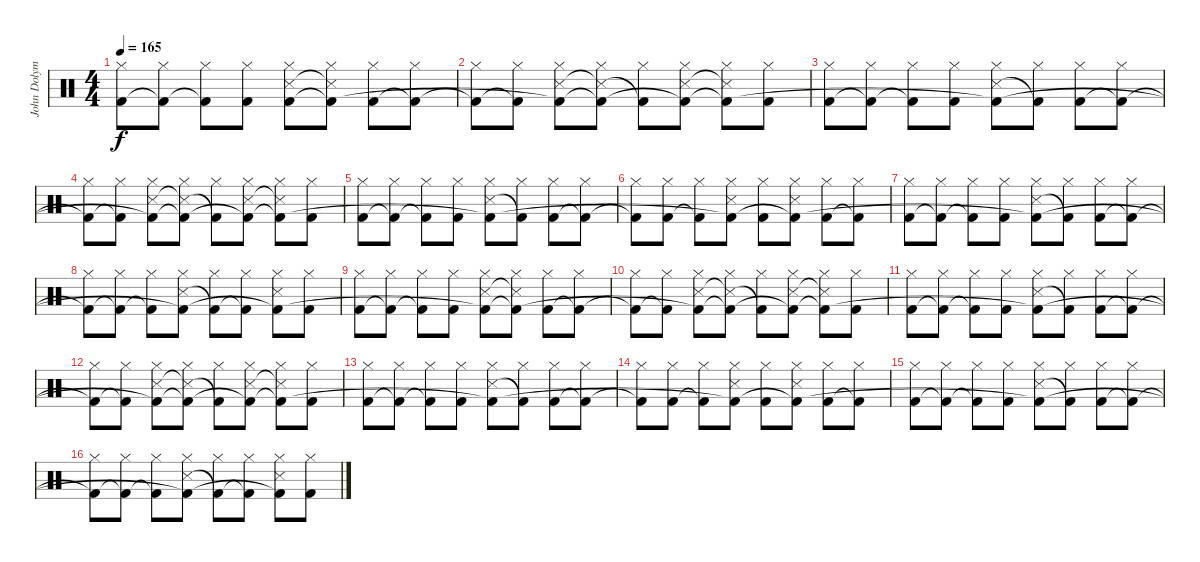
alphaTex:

\track ("John Dolyman" "John Dolym") {instrument percussion}
\staff {score}
\articulation defaults
\ts (4 4)
\tempo 165
\clef neutral
\ks c
("Hi-Hat (closed)" "Kick (hit) 2").8{dy f} ("Hi-Hat (closed)" "Kick (hit) 2"{t}).8 ("Hi-Hat (closed)" "Kick (hit) 2"{t}).8 ("Hi-Hat (closed)" "Kick (hit) 2").8 ("Hi-Hat (closed)" "Snare (side stick) 3" "Kick (hit) 2"{t}).8 ("Hi-Hat (closed)" "Snare (side stick) 3"{t} "Kick (hit) 2"{t}).8 ("Hi-Hat (closed)" "Kick (hit) 2").8 ("Hi-Hat (closed)" "Kick (hit) 2"{t}).8 |
("Hi-Hat (closed)" "Kick (hit) 2"{t}).8 ("Hi-Hat (closed)" "Kick (hit) 2"{t}).8 ("Hi-Hat (closed)" "Snare (side stick) 3" "Kick (hit) 2"{t}).8 ("Hi-Hat (closed)" "Snare (side stick) 3"{t} "Kick (hit) 2"{t}).8 ("Hi-Hat (closed)" "Kick (hit) 2"{t}).8 ("Hi-Hat (closed)" "Snare (side stick) 3" "Kick (hit) 2"{t}).8 ("Hi-Hat (closed)" "Snare (side stick) 3"{t} "Kick (hit) 2"{t}).8 ("Hi-Hat (closed)" "Kick (hit) 2").8 |
("Hi-Hat (closed)" "Kick (hit) 2").8 ("Hi-Hat (closed)" "Kick (hit) 2"{t}).8 ("Hi-Hat (closed)" "Kick (hit) 2"{t}).8 ("Hi-Hat (closed)" "Kick (hit) 2").8 ("Hi-Hat (closed)" "Snare (side stick) 3" "Kick (hit) 2"{t}).8 ("Hi-Hat (closed)" "Kick (hit) 2"{t}).8 ("Hi-Hat (closed)" "Kick (hit) 2").8 ("Hi-Hat (closed)" "Kick (hit) 2"{t}).8 |
("Hi-Hat (closed)" "Kick (hit) 2"{t}).8 ("Hi-Hat (closed)" "Kick (hit) 2"{t}).8 ("Hi-Hat (closed)" "Snare (side stick) 3" "Kick (hit) 2"{t}).8 ("Hi-Hat (closed)" "Snare (side stick) 3"{t} "Kick (hit) 2"{t}).8 ("Hi-Hat (closed)" "Kick (hit) 2"{t}).8 ("Hi-Hat (closed)" "Snare (side stick) 3" "Kick (hit) 2"{t}).8 ("Hi-Hat (closed)" "Snare (side stick) 3"{t} "Kick (hit) 2"{t}).8 ("Hi-Hat (closed)" "Kick (hit) 2").8 |
("Hi-Hat (closed)" "Kick (hit) 2").8 ("Hi-Hat (closed)" "Kick (hit) 2"{t}).8 ("Hi-Hat (closed)" "Kick (hit) 2"{t}).8 ("Hi-Hat (closed)" "Kick (hit) 2").8 ("Hi-Hat (closed)" "Snare (side stick) 3" "Kick (hit) 2"{t}).8 ("Hi-Hat (closed)" "Kick (hit) 2"{t}).8 ("Hi-Hat (closed)" "Kick (hit) 2").8 ("Hi-Hat (closed)" "Kick (hit) 2"{t}).8 |
("Hi-Hat (closed)" "Kick (hit) 2"{t}).8 ("Hi-Hat (closed)" "Kick (hit) 2").8 ("Hi-Hat (closed)" "Kick (hit) 2"{t}).8 ("Hi-Hat (closed)" "Snare (side stick) 3" "Kick (hit) 2"{t}).8 ("Hi-Hat (closed)" "Kick (hit) 2").8 ("Hi-Hat (closed)" "Snare (side stick) 3" "Kick (hit) 2"{t}).8 ("Hi-Hat (closed)" "Kick (hit) 2").8 ("Hi-Hat (closed)" "Kick (hit) 2"{t}).8 |
("Hi-Hat (closed)" "Kick (hit) 2").8 ("Hi-Hat (closed)" "Kick (hit) 2"{t}).8 ("Hi-Hat (closed)" "Kick (hit) 2"{t}).8 ("Hi-Hat (closed)" "Kick (hit) 2").8 ("Hi-Hat (closed)" "Snare (side stick) 3" "Kick (hit) 2"{t}).8 ("Hi-Hat (closed)" "Kick (hit) 2"{t}).8 ("Hi-Hat (closed)" "Kick (hit) 2").8 ("Hi-Hat (closed)" "Kick (hit) 2"{t}).8 |
("Hi-Hat (closed)" "Kick (hit) 2"{t}).8 ("Hi-Hat (closed)" "Kick (hit) 2"{t}).8 ("Hi-Hat (closed)" "Kick (hit) 2"{t}).8 ("Hi-Hat (closed)" "Snare (side stick) 3" "Kick (hit) 2"{t}).8 ("Hi-Hat (closed)" "Kick (hit) 2"{t}).8 ("Hi-Hat (closed)" "Kick (hit) 2"{t}).8 ("Hi-Hat (closed)" "Snare (side stick) 3" "Kick (hit) 2"{t}).8 ("Hi-Hat (closed)" "Kick (hit) 2").8 |
("Hi-Hat (closed)" "Kick (hit) 2").8 ("Hi-Hat (closed)" "Kick (hit) 2"{t}).8 ("Hi-Hat (closed)" "Kick (hit) 2"{t}).8 ("Hi-Hat (closed)" "Kick (hit) 2").8 ("Hi-Hat (closed)" "Snare (side stick) 3" "Kick (hit) 2"{t}).8 ("Hi-Hat (closed)" "Snare (side stick) 3"{t} "Kick (hit) 2"{t}).8 ("Hi-Hat (closed)" "Kick (hit) 2").8 ("Hi-Hat (closed)" "Kick (hit) 2"{t}).8 |
("Hi-Hat (closed)" "Kick (hit) 2"{t}).8 ("Hi-Hat (closed)" "Kick (hit) 2"{t}).8 ("Hi-Hat (closed)" "Snare (side stick) 3" "Kick (hit) 2"{t}).8 ("Hi-Hat (closed)" "Snare (side stick) 3"{t} "Kick (hit) 2"{t}).8 ("Hi-Hat (closed)" "Kick (hit) 2"{t}).8 ("Hi-Hat (closed)" "Snare (side stick) 3" "Kick (hit) 2"{t}).8 ("Hi-Hat (closed)" "Snare (side stick) 3"{t} "Kick (hit) 2"{t}).8 ("Hi-Hat (closed)" "Kick (hit) 2").8 |
("Hi-Hat (closed)" "Kick (hit) 2").8 ("Hi-Hat (closed)" "Kick (hit) 2"{t}).8 ("Hi-Hat (closed)" "Kick (hit) 2"{t}).8 ("Hi-Hat (closed)" "Kick (hit) 2").8 ("Hi-Hat (closed)" "Snare (side stick) 3" "Kick (hit) 2"{t}).8 ("Hi-Hat (closed)" "Kick (hit) 2"{t}).8 ("Hi-Hat (closed)" "Kick (hit) 2").8 ("Hi-Hat (closed)" "Kick (hit) 2"{t}).8 |
("Hi-Hat (closed)" "Kick (hit) 2"{t}).8 ("Hi-Hat (closed)" "Kick (hit) 2"{t}).8 ("Hi-Hat (closed)" "Snare (side stick) 3" "Kick (hit) 2"{t}).8 ("Hi-Hat (closed)" "Snare (side stick) 3"{t} "Kick (hit) 2"{t}).8 ("Hi-Hat (closed)" "Kick (hit) 2"{t}).8 ("Hi-Hat (closed)" "Snare (side stick) 3" "Kick (hit) 2"{t}).8 ("Hi-Hat (closed)" "Snare (side stick) 3"{t} "Kick (hit) 2"{t}).8 ("Hi-Hat (closed)" "Kick (hit) 2").8 |
("Hi-Hat (closed)" "Kick (hit) 2").8 ("Hi-Hat (closed)" "Kick (hit) 2"{t}).8 ("Hi-Hat (closed)" "Kick (hit) 2"{t}).8 ("Hi-Hat (closed)" "Kick (hit) 2").8 ("Hi-Hat (closed)" "Snare (side stick) 3" "Kick (hit) 2"{t}).8 ("Hi-Hat (closed)" "Kick (hit) 2"{t}).8 ("Hi-Hat (closed)" "Kick (hit) 2").8 ("Hi-Hat (closed)" "Kick (hit) 2"{t}).8 |
("Hi-Hat (closed)" "Kick (hit) 2"{t}).8 ("Hi-Hat (closed)" "Kick (hit) 2").8 ("Hi-Hat (closed)" "Kick (hit) 2"{t}).8 ("Hi-Hat (closed)" "Snare (side stick) 3" "Kick (hit) 2"{t}).8 ("Hi-Hat (closed)" "Kick (hit) 2").8 ("Hi-Hat (closed)" "Snare (side stick) 3" "Kick (hit) 2"{t}).8 ("Hi-Hat (closed)" "Kick (hit) 2").8 ("Hi-Hat (closed)" "Kick (hit) 2"{t}).8 |
("Hi-Hat (closed)" "Kick (hit) 2").8 ("Hi-Hat (closed)" "Kick (hit) 2"{t}).8 ("Hi-Hat (closed)" "Kick (hit) 2"{t}).8 ("Hi-Hat (closed)" "Kick (hit) 2").8 ("Hi-Hat (closed)" "Snare (side stick) 3" "Kick (hit) 2"{t}).8 ("Hi-Hat (closed)" "Kick (hit) 2"{t}).8 ("Hi-Hat (closed)" "Kick (hit) 2").8 ("Hi-Hat (closed)" "Kick (hit) 2"{t}).8 |
("Hi-Hat (closed)" "Kick (hit) 2"{t}).8 ("Hi-Hat (closed)" "Kick (hit) 2"{t}).8 ("Hi-Hat (closed)" "Kick (hit) 2"{t}).8 ("Hi-Hat (closed)" "Snare (side stick) 3" "Kick (hit) 2"{t}).8 ("Hi-Hat (closed)" "Kick (hit) 2"{t}).8 ("Hi-Hat (closed)" "Kick (hit) 2"{t}).8 ("Hi-Hat (closed)" "Snare (side stick) 3" "Kick (hit) 2"{t}).8 ("Hi-Hat (closed)" "Kick (hit) 2").8
